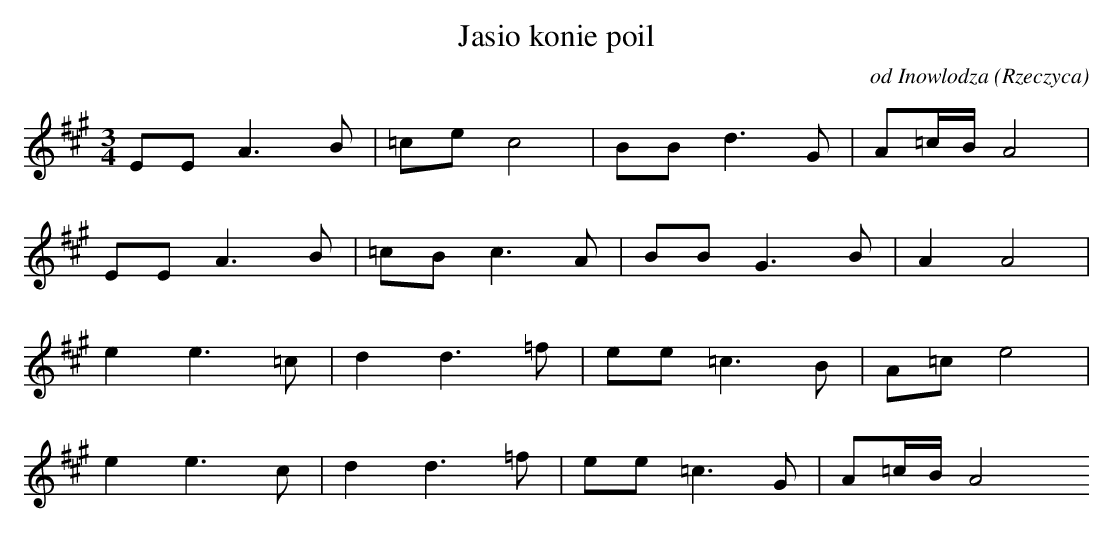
X:1
T: Jasio konie poil
O: od Inowlodza (Rzeczyca)
M: 3/4
L: 1/16
K: A
E2E2A6B2 | =c2e2c8 | B2B2d6G2 | A2=cBA8 |
E2E2A6B2 | =c2B2c6A2 | B2B2G6B2 | A4A8 |
e4e6=c2 | d4d6=f2 | e2e2=c6B2 | A2=c2e8 |
e4e6c2 | d4d6=f2 | e2e2=c6G2 | A2=cBA8
